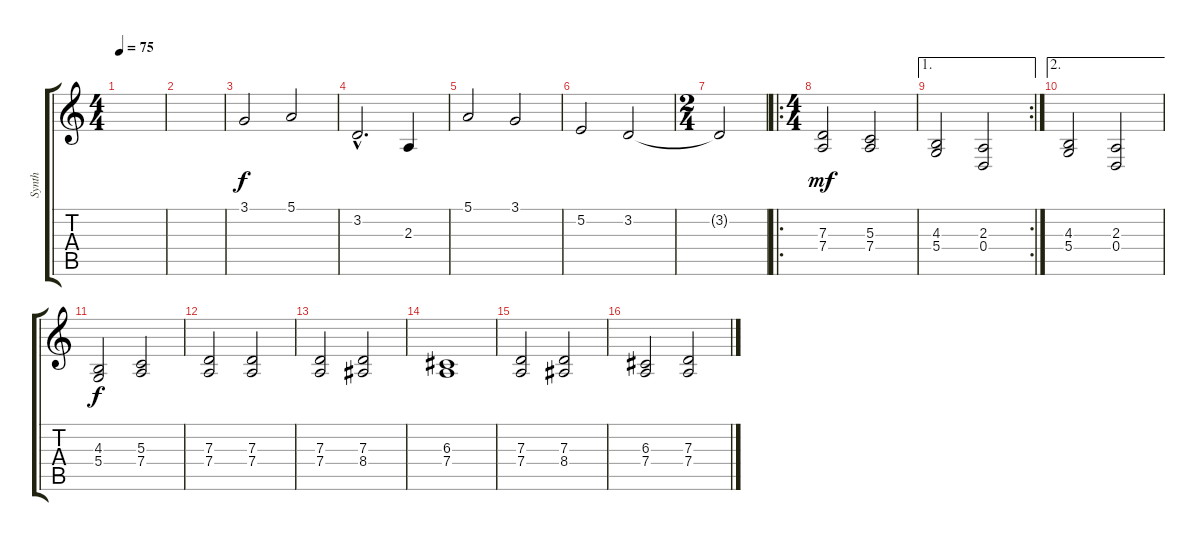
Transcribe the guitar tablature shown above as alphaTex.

\track ("Synth" "Synth") {instrument stringensemble2}
\staff {score tabs}
\tuning (E4 B3 G3 D3 A2 E2) {hide}
\ts (4 4)
\tempo 75
\clef g2
\ks c
|
|
3.1.2{instrument tremolostrings} 5.1.2 |
3.2{hac}.2{d} 2.3.4 |
5.1.2 3.1.2 |
5.2.2 3.2.2 |
\ts (2 4)
3.2{t}.2 |
\ro
\ts (4 4)
(7.3 7.4).2{dy mf instrument stringensemble2} (5.3 7.4).2 |
\ae 1
\rc 2
(4.3 5.4).2 (2.3 0.4).2 |
\ae 2
(4.3 5.4).2 (2.3 0.4).2 |
(4.3 5.4).2{dy f} (5.3 7.4).2 |
(7.3 7.4).2 (7.3 7.4).2 |
(7.3 7.4).2 (7.3 8.4).2 |
(6.3 7.4).1 |
(7.3 7.4).2 (7.3 8.4).2 |
(6.3 7.4).2 (7.3 7.4).2
